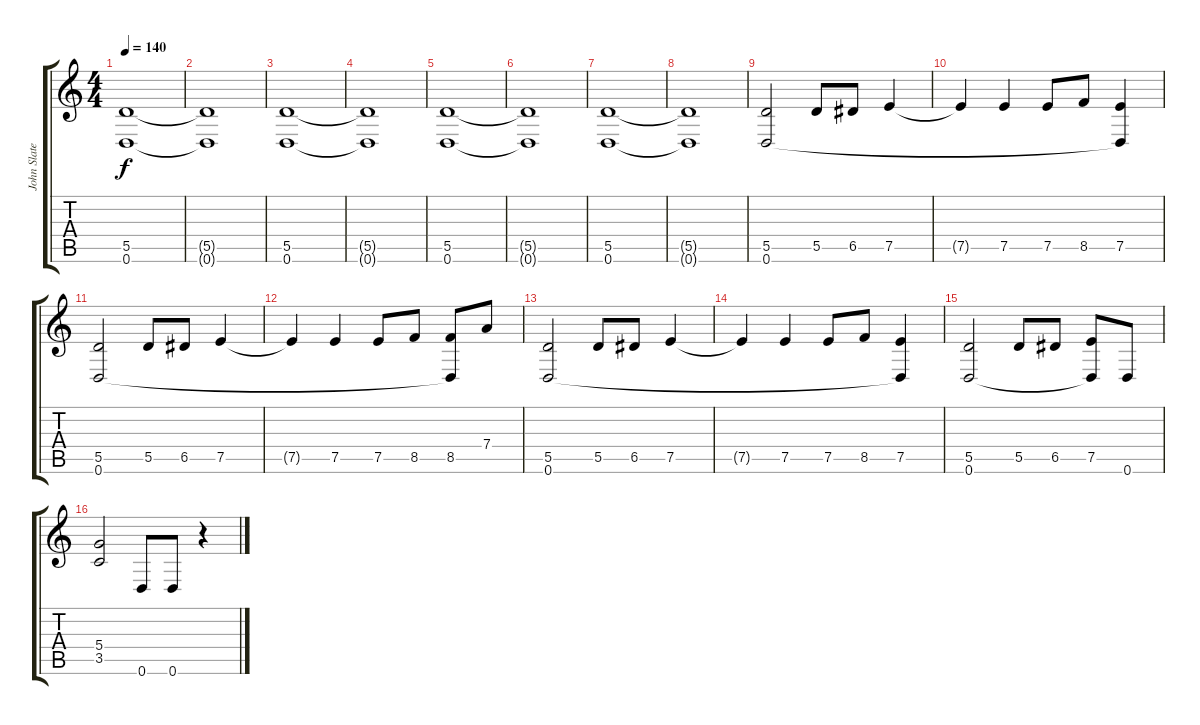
\track ("John Slater" "John Slate") {instrument distortionguitar}
\staff {score tabs}
\tuning (E4 B3 G3 D3 A2 D2) {hide}
\ts (4 4)
\tempo 140
\clef g2
\ks c
(5.5 0.6).1{dy f} |
(5.5{t} 0.6{t}).1 |
(5.5 0.6).1 |
(5.5{t} 0.6{t}).1 |
(5.5 0.6).1 |
(5.5{t} 0.6{t}).1 |
(5.5 0.6).1 |
(5.5{t} 0.6{t}).1 |
(5.5 0.6).2 5.5.8 6.5.8 7.5.4 |
7.5{t}.4 7.5.4 7.5.8 8.5.8 (7.5 0.6{t}).4 |
(5.5 0.6).2 5.5.8 6.5.8 7.5.4 |
7.5{t}.4 7.5.4 7.5.8 8.5.8 (8.5 0.6{t}).8 7.4.8 |
(5.5 0.6).2 5.5.8 6.5.8 7.5.4 |
7.5{t}.4 7.5.4 7.5.8 8.5.8 (7.5 0.6{t}).4 |
(5.5 0.6).2 5.5.8 6.5.8 (7.5 0.6{t}).8 0.6.8 |
(5.4 3.5).2 0.6.8 0.6.8 r.4
